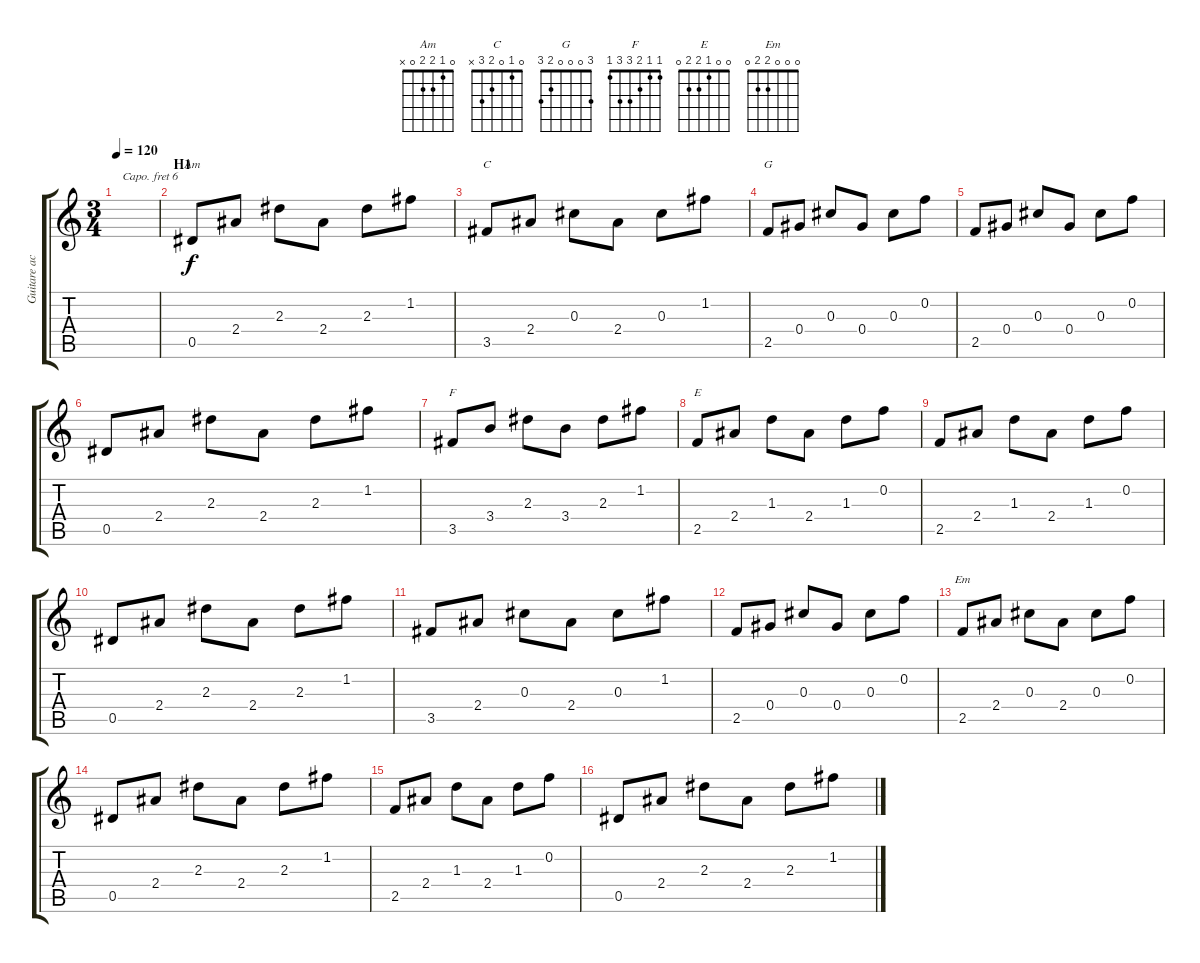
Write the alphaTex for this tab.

\track ("Guitare acoustique (capo+6)" "Guitare ac") {instrument acousticguitarsteel}
\staff {score tabs}
\capo 6
\tuning (E4 B3 G3 D3 A2 E2) {hide}
\chord ("Am" 0 1 2 2 0 x)
\chord ("C" 0 1 0 2 3 x)
\chord ("G" 3 0 0 0 2 3)
\chord ("F" 1 1 2 3 3 1)
\chord ("E" 0 0 1 2 2 0)
\chord ("Em" 0 0 0 2 2 0)
\ts (3 4)
\tempo 120
\clef g2
\ks c
|
\section ("" "H1")
0.5.8{ch "Am"} 2.4.8 2.3.8 2.4.8 2.3.8 1.2.8 |
3.5.8{ch "C"} 2.4.8 0.3.8 2.4.8 0.3.8 1.2.8 |
2.5.8{ch "G"} 0.4.8 0.3.8 0.4.8 0.3.8 0.2.8 |
2.5.8 0.4.8 0.3.8 0.4.8 0.3.8 0.2.8 |
0.5.8 2.4.8 2.3.8 2.4.8 2.3.8 1.2.8 |
3.5.8{ch "F"} 3.4.8 2.3.8 3.4.8 2.3.8 1.2.8 |
2.5.8{ch "E"} 2.4.8 1.3.8 2.4.8 1.3.8 0.2.8 |
2.5.8 2.4.8 1.3.8 2.4.8 1.3.8 0.2.8 |
0.5.8 2.4.8 2.3.8 2.4.8 2.3.8 1.2.8 |
3.5.8 2.4.8 0.3.8 2.4.8 0.3.8 1.2.8 |
2.5.8 0.4.8 0.3.8 0.4.8 0.3.8 0.2.8 |
2.5.8{ch "Em"} 2.4.8 0.3.8 2.4.8 0.3.8 0.2.8 |
0.5.8 2.4.8 2.3.8 2.4.8 2.3.8 1.2.8 |
2.5.8 2.4.8 1.3.8 2.4.8 1.3.8 0.2.8 |
0.5.8 2.4.8 2.3.8 2.4.8 2.3.8 1.2.8
